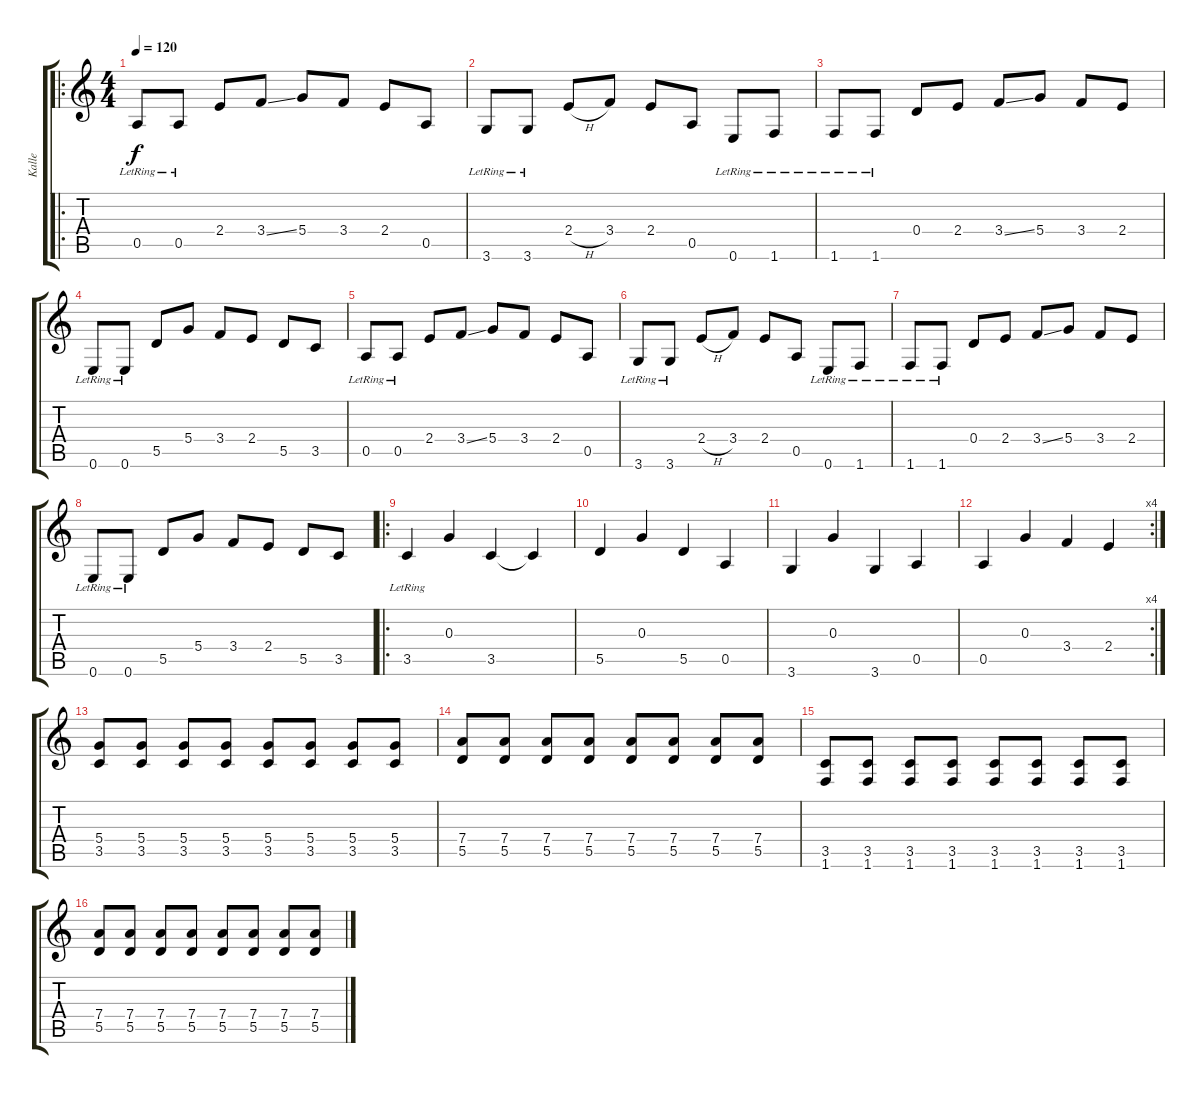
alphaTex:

\track ("Kalle" "Kalle") {instrument electricguitarclean}
\staff {score tabs}
\tuning (E4 B3 G3 D3 A2 E2) {hide}
\ro
\ts (4 4)
\tempo 120
\clef g2
\ks c
0.5{lr}.8{dy f volume 15 instrument electricguitarclean} 0.5{lr}.8 2.4.8 3.4{ss}.8 5.4.8 3.4.8 2.4.8 0.5.8 |
3.6{lr}.8 3.6{lr}.8 2.4{h}.8 3.4.8 2.4.8 0.5.8 0.6{lr}.8 1.6{lr}.8 |
1.6{lr}.8 1.6{lr}.8 0.4.8 2.4.8 3.4{ss}.8 5.4.8 3.4.8 2.4.8 |
0.6{lr}.8 0.6{lr}.8 5.5.8 5.4.8 3.4.8 2.4.8 5.5.8 3.5.8 |
0.5{lr}.8 0.5{lr}.8 2.4.8 3.4{ss}.8 5.4.8 3.4.8 2.4.8 0.5.8 |
3.6{lr}.8 3.6{lr}.8 2.4{h}.8 3.4.8 2.4.8 0.5.8 0.6{lr}.8 1.6{lr}.8 |
1.6{lr}.8 1.6{lr}.8 0.4.8 2.4.8 3.4{ss}.8 5.4.8 3.4.8 2.4.8 |
0.6{lr}.8 0.6{lr}.8 5.5.8 5.4.8 3.4.8 2.4.8 5.5.8 3.5.8 |
\ro
3.5{lr}.4 0.3.4 3.5.4 3.5{t}.4 |
5.5.4 0.3.4 5.5.4 0.5.4 |
3.6.4 0.3.4 3.6.4 0.5.4 |
\rc 4
0.5.4 0.3.4 3.4.4 2.4.4 |
(5.4 3.5).8{instrument distortionguitar} (5.4 3.5).8 (5.4 3.5).8 (5.4 3.5).8 (5.4 3.5).8 (5.4 3.5).8 (5.4 3.5).8 (5.4 3.5).8 |
(7.4 5.5).8 (7.4 5.5).8 (7.4 5.5).8 (7.4 5.5).8 (7.4 5.5).8 (7.4 5.5).8 (7.4 5.5).8 (7.4 5.5).8 |
(3.5 1.6).8 (3.5 1.6).8 (3.5 1.6).8 (3.5 1.6).8 (3.5 1.6).8 (3.5 1.6).8 (3.5 1.6).8 (3.5 1.6).8 |
(7.4 5.5).8 (7.4 5.5).8 (7.4 5.5).8 (7.4 5.5).8 (7.4 5.5).8 (7.4 5.5).8 (7.4 5.5).8 (7.4 5.5).8
